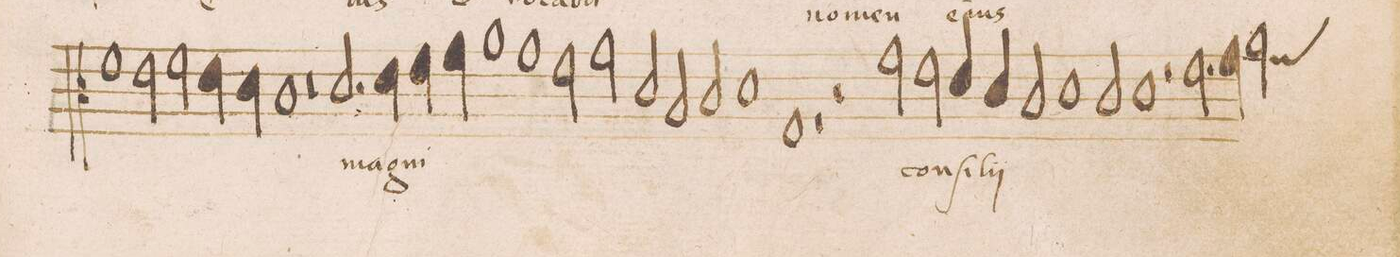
**kern	**text
*I"TENOR	*
*clefC3	*
*k[]	*
*met(C|)	*
*M2/1	*
1f	.
2e\	.
=34-	=34-
2f\	.
4e\	.
4d\	.
1c	.
=35-	=35-
0r	.
=36-	=36-
2.d/	ma-
4e\	.
4f\	.
4g\	.
1a\	.
=37-	=37-
1g	.
2f\	.
=38-	=38-
2g\	.
2d/	.
2B/	.
2c/	.
=39-	=39-
1d	.
1G	-gni
=40-	=40-
1r	.
2r	.
2g\	con-
=41-	=41-
2f\	.
4e/	.
4d/	.
2c/	.
1d\	-ſi-
=42-	=42-
2c/	.
1d	-lij
=43-	=43-
2r	.
2.f\	.
4g\	.
2a\	.
*custos:g	*
=44-	=44-
*-	*-
